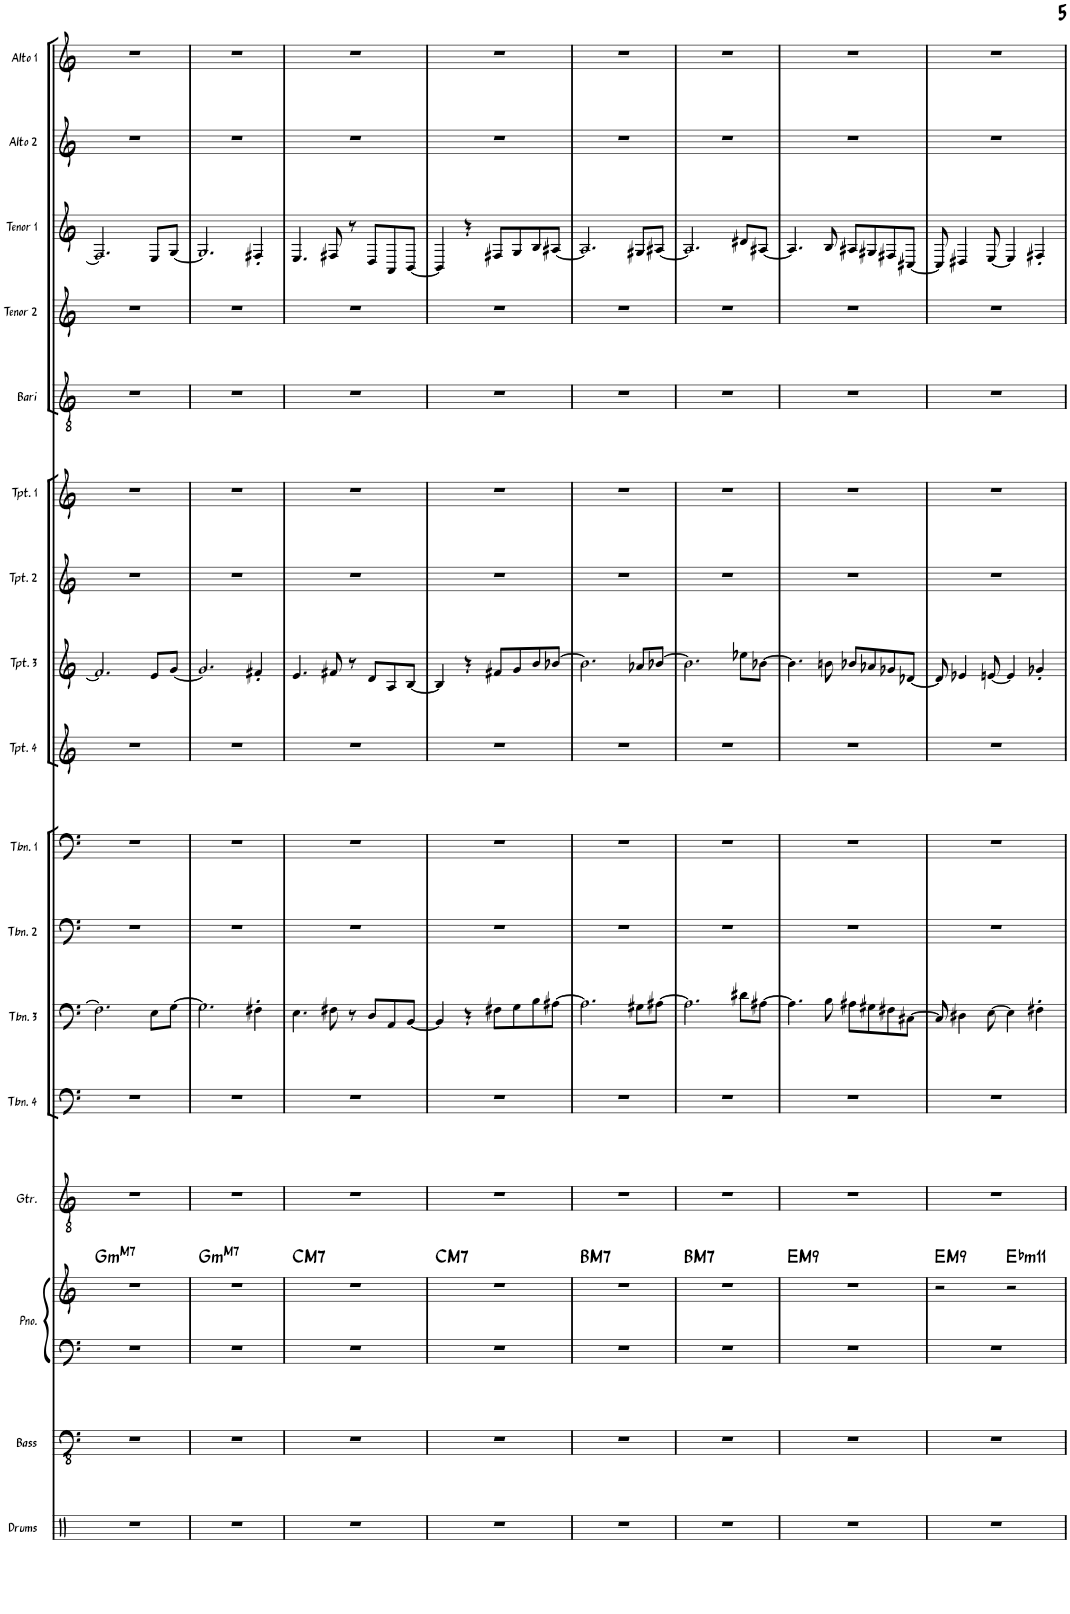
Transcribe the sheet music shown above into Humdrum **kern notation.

**kern	**kern	**kern	**kern	**harte	**kern	**kern	**kern	**kern	**kern	**kern	**kern	**kern	**kern	**kern	**kern	**kern	**kern	**kern
*part17	*part16	*part15	*part15	*part15	*part14	*part13	*part12	*part11	*part10	*part9	*part8	*part7	*part6	*part5	*part4	*part3	*part2	*part1
*staff18	*staff17	*staff16	*staff15	*	*staff14	*staff13	*staff12	*staff11	*staff10	*staff9	*staff8	*staff7	*staff6	*staff5	*staff4	*staff3	*staff2	*staff1
*I"Drums	*I"Bass	*I"Piano	*	*	*I"Guitar	*I"Trombone 4	*I"Trombone 3	*I"Trombone 2	*I"Trombone 1	*I"Trumpet 4	*I"Trumpet 3	*I"Trumpet 2	*I"Trumpet 1	*I"Bari Sax	*I"Tenor Sax 2	*I"Tenor Sax 1	*I"Alto Sax 2	*I"Alto Sax 1
*I'Drums	*I'Bass	*I'Pno.	*	*	*I'Gtr.	*I'Tbn. 4	*I'Tbn. 3	*I'Tbn. 2	*I'Tbn. 1	*I'Tpt. 4	*I'Tpt. 3	*I'Tpt. 2	*I'Tpt. 1	*I'Bari	*I'Tenor 2	*I'Tenor 1	*I'Alto 2	*I'Alto 1
!!LO:PB:g=z
*clefX	*clefFv4	*clefF4	*clefG2	*	*clefGv2	*clefF4	*clefF4	*clefF4	*clefF4	*clefG2	*clefG2	*clefG2	*clefG2	*clefGv2	*clefG2	*clefG2	*clefG2	*clefG2
*	*	*	*	*	*	*	*	*	*	*ITrd1c2	*ITrd1c2	*ITrd1c2	*ITrd1c2	*ITrd12c21	*ITrd8c14	*ITrd8c14	*ITrd5c9	*ITrd5c9
*k[]	*k[]	*k[]	*k[]	*	*k[]	*k[]	*k[]	*k[]	*k[]	*k[]	*k[]	*k[]	*k[]	*k[]	*k[]	*k[]	*k[]	*k[]
*M4/4	*M4/4	*M4/4	*M4/4	*	*M4/4	*M4/4	*M4/4	*M4/4	*M4/4	*M4/4	*M4/4	*M4/4	*M4/4	*M4/4	*M4/4	*M4/4	*M4/4	*M4/4
=22	=22	=22	=22	=22	=22	=22	=22	=22	=22	=22	=22	=22	=22	=22	=22	=22	=22	=22
!	!	!	!	!LO:H:kt=mM7	!	!	!	!	!	!	!	!	!	!	!	!	!	!
1r	1r	1r	1r	G:minmaj7	1r	1r	2.F#\]	1r	1r	1r	2.f#/]	1r	1r	1r	1r	2.F#/]	1r	1r
.	.	.	.	.	.	.	8E\L	.	.	.	8e/L	.	.	.	.	8E/L	.	.
.	.	.	.	.	.	.	[8G\J	.	.	.	[8g/J	.	.	.	.	[8G/J	.	.
=23	=23	=23	=23	=23	=23	=23	=23	=23	=23	=23	=23	=23	=23	=23	=23	=23	=23	=23
!	!	!	!	!LO:H:kt=mM7	!	!	!	!	!	!	!	!	!	!	!	!	!	!
1r	1r	1r	1r	G:minmaj7	1r	1r	2.G\]	1r	1r	1r	2.g/]	1r	1r	1r	1r	2.G/]	1r	1r
.	.	.	.	.	.	.	4F#X'\	.	.	.	4f#X'/	.	.	.	.	4F#X'/	.	.
=24	=24	=24	=24	=24	=24	=24	=24	=24	=24	=24	=24	=24	=24	=24	=24	=24	=24	=24
!	!	!	!	!LO:H:kt=M7	!	!	!	!	!	!	!	!	!	!	!	!	!	!
1r	1r	1r	1r	C:maj7	1r	1r	4.E\	1r	1r	1r	4.e/	1r	1r	1r	1r	4.E/	1r	1r
.	.	.	.	.	.	.	8F#X\	.	.	.	8f#X/	.	.	.	.	8F#X/	.	.
.	.	.	.	.	.	.	8r	.	.	.	8r	.	.	.	.	8r	.	.
.	.	.	.	.	.	.	8D/L	.	.	.	8d/L	.	.	.	.	8D/L	.	.
.	.	.	.	.	.	.	8AA/	.	.	.	8A/	.	.	.	.	8AA/	.	.
.	.	.	.	.	.	.	[8BB/J	.	.	.	[8B/J	.	.	.	.	[8BB/J	.	.
=25	=25	=25	=25	=25	=25	=25	=25	=25	=25	=25	=25	=25	=25	=25	=25	=25	=25	=25
!	!	!	!	!LO:H:kt=M7	!	!	!	!	!	!	!	!	!	!	!	!	!	!
1r	1r	1r	1r	C:maj7	1r	1r	4BB/]	1r	1r	1r	4B/]	1r	1r	1r	1r	4BB/]	1r	1r
.	.	.	.	.	.	.	4r	.	.	.	4r	.	.	.	.	4r	.	.
.	.	.	.	.	.	.	8F#X\L	.	.	.	8f#X/L	.	.	.	.	8F#X/L	.	.
.	.	.	.	.	.	.	8G\	.	.	.	8g/	.	.	.	.	8G/	.	.
.	.	.	.	.	.	.	8B\	.	.	.	8b/	.	.	.	.	8B/	.	.
.	.	.	.	.	.	.	[8A#X\J	.	.	.	[8b-X/J	.	.	.	.	[8A#X/J	.	.
=26	=26	=26	=26	=26	=26	=26	=26	=26	=26	=26	=26	=26	=26	=26	=26	=26	=26	=26
!	!	!	!	!LO:H:kt=M7	!	!	!	!	!	!	!	!	!	!	!	!	!	!
1r	1r	1r	1r	B:maj7	1r	1r	2.A#\]	1r	1r	1r	2.b-\]	1r	1r	1r	1r	2.A#/]	1r	1r
.	.	.	.	.	.	.	8G#X\L	.	.	.	8a-X/L	.	.	.	.	8G#X/L	.	.
.	.	.	.	.	.	.	[8A#X\J	.	.	.	[8b-X/J	.	.	.	.	[8A#X/J	.	.
=27	=27	=27	=27	=27	=27	=27	=27	=27	=27	=27	=27	=27	=27	=27	=27	=27	=27	=27
!	!	!	!	!LO:H:kt=M7	!	!	!	!	!	!	!	!	!	!	!	!	!	!
1r	1r	1r	1r	B:maj7	1r	1r	2.A#\]	1r	1r	1r	2.b-\]	1r	1r	1r	1r	2.A#/]	1r	1r
.	.	.	.	.	.	.	8d#X\L	.	.	.	8ee-X\L	.	.	.	.	8d#X/L	.	.
.	.	.	.	.	.	.	[8A#X\J	.	.	.	[8b-X\J	.	.	.	.	[8A#X/J	.	.
=28	=28	=28	=28	=28	=28	=28	=28	=28	=28	=28	=28	=28	=28	=28	=28	=28	=28	=28
!	!	!	!	!LO:H:kt=M9	!	!	!	!	!	!	!	!	!	!	!	!	!	!
1r	1r	1r	1r	E:maj9	1r	1r	4.A#\]	1r	1r	1r	4.b-\]	1r	1r	1r	1r	4.A#/]	1r	1r
.	.	.	.	.	.	.	8B\	.	.	.	8bn\	.	.	.	.	8B/	.	.
.	.	.	.	.	.	.	8A#X\L	.	.	.	8b-X/L	.	.	.	.	8A#X/L	.	.
.	.	.	.	.	.	.	8G#X\	.	.	.	8a-X/	.	.	.	.	8G#X/	.	.
.	.	.	.	.	.	.	8F#X\	.	.	.	8g-X/	.	.	.	.	8F#X/	.	.
.	.	.	.	.	.	.	[8C#X\J	.	.	.	[8d-X/J	.	.	.	.	[8C#X/J	.	.
=29	=29	=29	=29	=29	=29	=29	=29	=29	=29	=29	=29	=29	=29	=29	=29	=29	=29	=29
!	!	!	!	!LO:H:kt=M9	!	!	!	!	!	!	!	!	!	!	!	!	!	!
1r	1r	1r	2r	E:maj9	1r	1r	8C#/]	1r	1r	1r	8d-/]	1r	1r	1r	1r	8C#/]	1r	1r
.	.	.	.	.	.	.	4D#X\	.	.	.	4e-X/	.	.	.	.	4D#X/	.	.
.	.	.	.	.	.	.	[8E\	.	.	.	[8en/	.	.	.	.	[8E/	.	.
!	!	!	!	!LO:H:kt=m11	!	!	!	!	!	!	!	!	!	!	!	!	!	!
.	.	.	2r	Eb:min9(11)	.	.	4E\]	.	.	.	4e/]	.	.	.	.	4E/]	.	.
.	.	.	.	.	.	.	4F#X'\	.	.	.	4g-X'/	.	.	.	.	4F#X'/	.	.
=	=	=	=	=	=	=	=	=	=	=	=	=	=	=	=	=	=	=
*-	*-	*-	*-	*-	*-	*-	*-	*-	*-	*-	*-	*-	*-	*-	*-	*-	*-	*-
